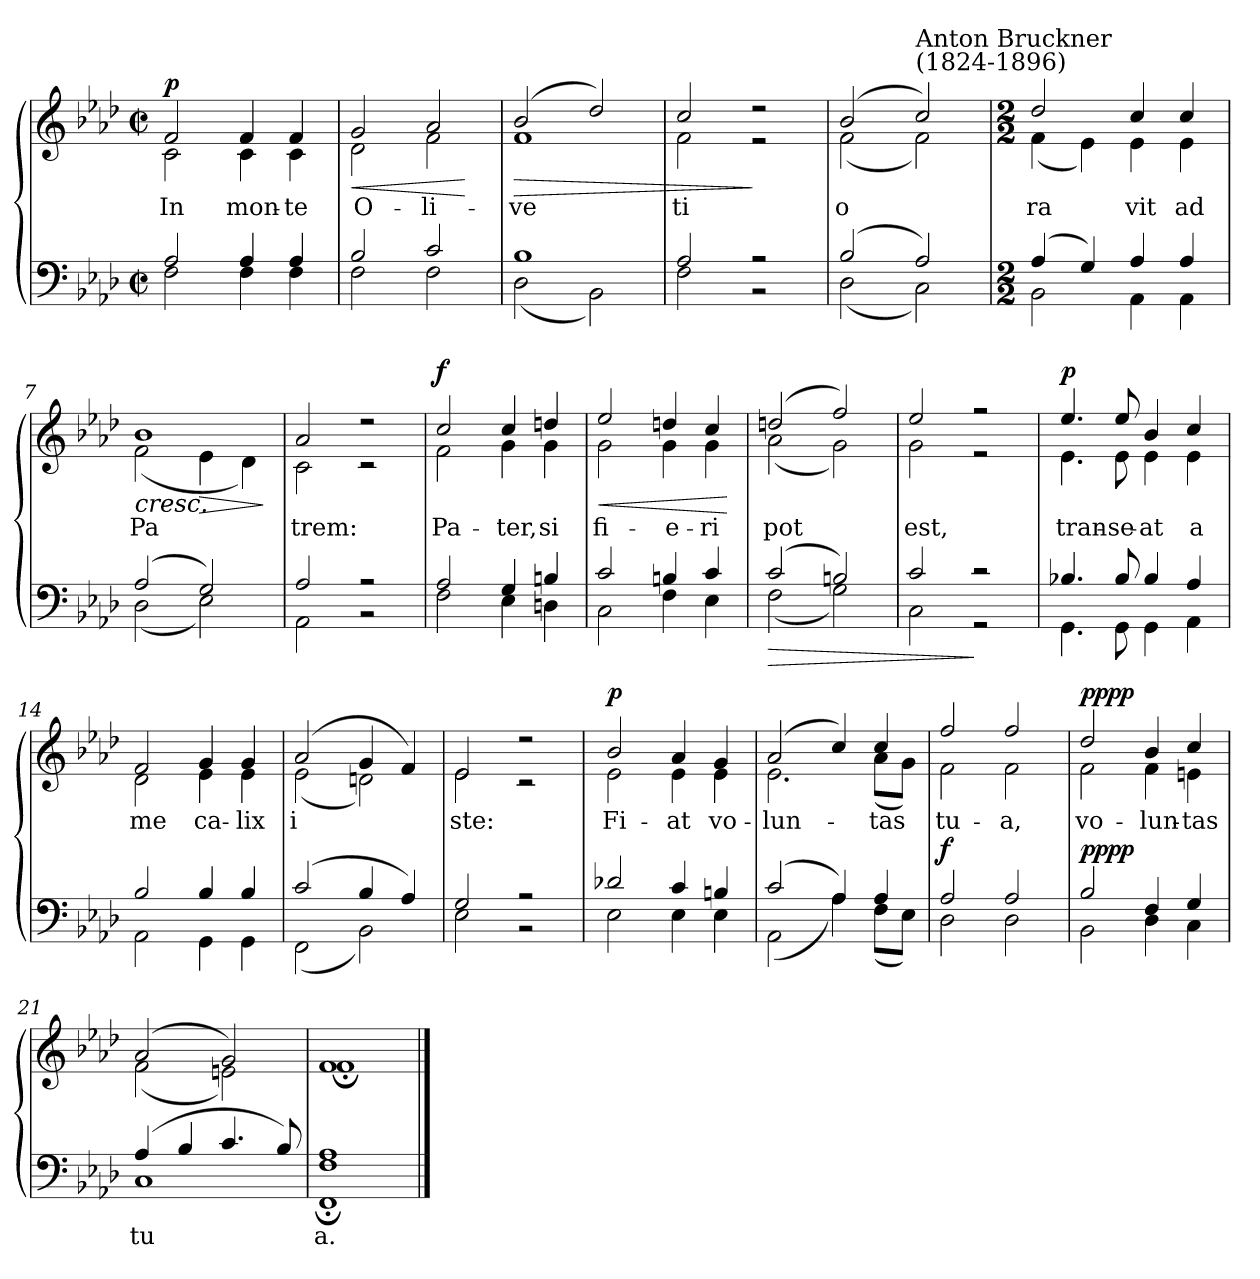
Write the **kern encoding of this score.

**kern	**text	**dynam	**kern	**text	**dynam
*part2	*part2	*part2	*part1	*part1	*part1
*staff2	*staff2	*staff2	*staff1	*staff1	*staff1
*clefF4	*	*	*clefG2	*	*
*k[b-e-a-d-]	*	*	*k[b-e-a-d-]	*	*
*A-:	*	*	*A-:	*	*
*M2/2	*	*	*M2/2	*	*
*met(c|)	*	*	*met(c|)	*	*
=1	=1	=1	=1	=1	=1
*^	*	*	*	*	*
!	!	!	!	!LO:TX:a:t=In monte Oliveti	!	!
!	!	!	!	!LO:TX:a:t=Matthew 26&colon;39	!	!
!	!	!	!	!LO:TX:a:Bi:t=Andante	!	!
!	!	!	!	!	!LO:LY:b	!LO:DY:b
*	*	*	*	*^	*	*
2A-/	2F\	.	.	2f/	2c\	In	p
!	!	!	!	!	!	!LO:LY:b	!
4A-/	4F\	.	.	4f/	4c\	mon-	.
!	!	!	!	!	!	!LO:LY:b	!
4A-/	4F\	.	.	4f/	4c\	-te	.
=2	=2	=2	=2	=2	=2	=2	=2
!	!	!	!	!	!	!LO:LY:b	!LO:HP:b
2B-/	2F\	.	.	2g/	2d-\	O-	<
!	!	!	!	!	!	!LO:LY:b	!
2c/	2F\	.	.	2a-/	2f\	-li-	.
*v	*v	*	*	*	*	*	*
*	*	*	*v	*v	*	*
.	.	.	.	.	[
=3	=3	=3	=3	=3	=3
*^	*	*	*	*	*
!	!	!	!	!	!LO:LY:b	!LO:HP:b
*	*	*	*	*^	*	*
1B-	(<2D-\	.	.	(>2b-/	1f	-ve­	>
.	2BB-\)	.	.	2dd-/)	.	.	.
=4	=4	=4	=4	=4	=4	=4	=4
!	!	!	!	!	!	!LO:LY:b	!
2A-/	2F\	.	.	2cc/	2f\	ti	.
2r	2r	.	.	2r	2r	.	]
=5	=5	=5	=5	=5	=5	=5	=5
!	!	!	!	!	!	!LO:LY:b	!
(>2B-/	(<2D-\	.	.	(>2b-/	(<2f\	o­	.
!	!	!	!	!LO:TX:a:t=Anton Bruckner\n(1824-1896)	!	!	!
2A-/)	2C\)	.	.	2cc/)	2f\)	.	.
!!LO:LB:g=z	!!
=6	=6	=6	=6	=6	=6	=6	=6
*M2/2	*	*	*	*M2/2	*	*	*
!	!	!	!	!	!	!LO:LY:b	!
(>4A-/	2BB-\	.	.	2dd-/	(<4f\	ra­	.
4G/)	.	.	.	.	4e-\)	.	.
!	!	!	!	!	!	!LO:LY:b	!
4A-/	4AA-\	.	.	4cc/	4e-\	vit	.
!	!	!	!	!	!	!LO:LY:b	!
4A-/	4AA-\	.	.	4cc/	4e-\	ad	.
=7	=7	=7	=7	=7	=7	=7	=7
!	!	!	!	!	!	!LO:LY:b	!LO:HP:b
(>2A-/	(<2D-\	.	.	1b-	(<2f\	Pa­	<
!	!	!	!	!	!	!	!LO:HP:b
2G/)	2E-\)	.	.	.	4e-\	.	>
.	.	.	.	.	4d-\)	.	[
*v	*v	*	*	*	*	*	*
*	*	*	*v	*v	*	*
.	.	.	.	.	]
=8	=8	=8	=8	=8	=8
*^	*	*	*^	*	*
!	!	!	!	!	!	!LO:LY:b	!
2A-/	2AA-\	.	.	2a-/	2c\	trem:	.
2r	2r	.	.	2r	2r	.	.
=9	=9	=9	=9	=9	=9	=9	=9
!	!	!	!	!	!	!LO:LY:b	!LO:DY:b
2A-/	2F\	.	.	2cc/	2f\	Pa-	f
!	!	!	!	!	!	!LO:LY:b	!
4G/	4E-\	.	.	4cc/	4g\	-ter,	.
!	!	!	!	!	!	!LO:LY:b	!
4Bn/	4Dn\	.	.	4ddn/	4g\	si	.
=10	=10	=10	=10	=10	=10	=10	=10
!	!	!	!	!	!	!LO:LY:b	!LO:HP:b
2c/	2C\	.	.	2ee-/	2g\	fi-	<
!	!	!	!	!	!	!LO:LY:b	!
4Bn/	4F\	.	.	4ddn/	4g\	-e-	.
!	!	!	!	!	!	!LO:LY:b	!
4c/	4E-\	.	.	4cc/	4g\	-ri	.
*v	*v	*	*	*	*	*	*
*	*	*	*v	*v	*	*
.	.	.	.	.	[
!!LO:LB:g=z
=11	=11	=11	=11	=11	=11
!	!	!LO:HP:b	!	!LO:LY:b	!
*^	*	*	*^	*	*
(>2c/	(<2F\	.	>	(>2ddn/	(<2a-\	pot­	.
2Bn/)	2G\)	.	.	2ff/)	2g\)	.	.
=12	=12	=12	=12	=12	=12	=12	=12
!	!	!	!	!	!	!LO:LY:b	!
2c/	2C\	.	.	2ee-/	2g\	est,	.
2r	2r	.	]	2r	2r	.	.
=13	=13	=13	=13	=13	=13	=13	=13
!	!	!	!	!	!	!LO:LY:b	!LO:DY:b
4.B-X/	4.GG\	.	.	4.ee-/	4.e-\	tran-	p
!	!	!	!	!	!	!LO:LY:b	!
8B-/	8GG\	.	.	8ee-/	8e-\	-se-	.
!	!	!	!	!	!	!LO:LY:b	!
4B-/	4GG\	.	.	4b-/	4e-\	-at	.
!	!	!	!	!	!	!LO:LY:b	!
4A-/	4AA-\	.	.	4cc/	4e-\	a	.
=14	=14	=14	=14	=14	=14	=14	=14
!	!	!	!	!	!	!LO:LY:b	!
2B-/	2AA-\	.	.	2f/	2d-\	me	.
!	!	!	!	!	!	!LO:LY:b	!
4B-/	4GG\	.	.	4g/	4e-\	ca-	.
!	!	!	!	!	!	!LO:LY:b	!
4B-/	4GG\	.	.	4g/	4e-\	-lix	.
=15	=15	=15	=15	=15	=15	=15	=15
!	!	!	!	!	!	!LO:LY:b	!
(>2c/	(<2FF\	.	.	(>2a-/	(<2e-\	i­	.
4B-/	2BB-\)	.	.	4g/	2dn\)	.	.
4A-/)	.	.	.	4f/)	.	.	.
=16	=16	=16	=16	=16	=16	=16	=16
!	!	!	!	!	!	!LO:LY:b	!
2G/	2E-\	.	.	2e-/	2e-\	ste:	.
2r	2r	.	.	2r	2r	.	.
!!LO:LB:g=z	!!
=17	=17	=17	=17	=17	=17	=17	=17
!	!	!	!	!	!	!LO:LY:b	!LO:DY:b
2d-X/	2E-\	.	.	2b-/	2e-\	Fi-	p
!	!	!	!	!	!	!LO:LY:b	!
4c/	4E-\	.	.	4a-/	4e-\	-at	.
!	!	!	!	!	!	!LO:LY:b	!
4Bn/	4E-\	.	.	4g/	4e-\	vo-	.
=18	=18	=18	=18	=18	=18	=18	=18
!	!	!	!	!	!	!LO:LY:b	!
(>2c/	(<2AA-\	.	.	(>2a-/	2.e-\	-lun-	.
4A-/)	4A-\)	.	.	4cc/)	.	.	.
!	!	!	!	!	!	!LO:LY:b	!
4A-/	(<8F\L	.	.	4cc/	(<8a-\L	-tas	.
.	8E-\J)	.	.	.	8g\J)	.	.
=19	=19	=19	=19	=19	=19	=19	=19
!	!	!	!LO:DY:a	!	!	!LO:LY:b	!
2A-/	2D-\	.	f	2ff/	2f\	tu-	.
!	!	!	!	!	!	!LO:LY:b	!
2A-/	2D-\	.	.	2ff/	2f\	-a,	.
=20	=20	=20	=20	=20	=20	=20	=20
!	!	!	!LO:DY:b	!	!	!LO:LY:b	!
!	!	!	!LO:DY:n=1:b	!	!	!	!LO:DY:b
!	!	!	!	!	!	!	!LO:DY:n=1:b
2B-/	2BB-\	.	pp pp	2dd-/	2f\	vo-	pp pp
!	!	!	!	!	!	!LO:LY:b	!
4F/	4D-\	.	.	4b-/	4f\	-lun-	.
!	!	!	!	!	!	!LO:LY:b	!
4G/	4C\	.	.	4cc/	4en\	-tas	.
=21	=21	=21	=21	=21	=21	=21	=21
!	!	!LO:LY:a	!	!	!	!	!
(>4A-/	1C	tu­	.	(>2a-/	(<2f\	.	.
4B-/	.	.	.	.	.	.	.
4.c/	.	.	.	2g/)	2en\)	.	.
8B-/)	.	.	.	.	.	.	.
=22	=22	=22	=22	=22	=22	=22	=22
!	!	!LO:LY:a	!	!	!	!	!
1A-	1FF; 1F;	a.	.	1f	1f;<	.	.
*v	*v	*	*	*	*	*	*
*	*	*	*v	*v	*	*
==	==	==	==	==	==
*-	*-	*-	*-	*-	*-
